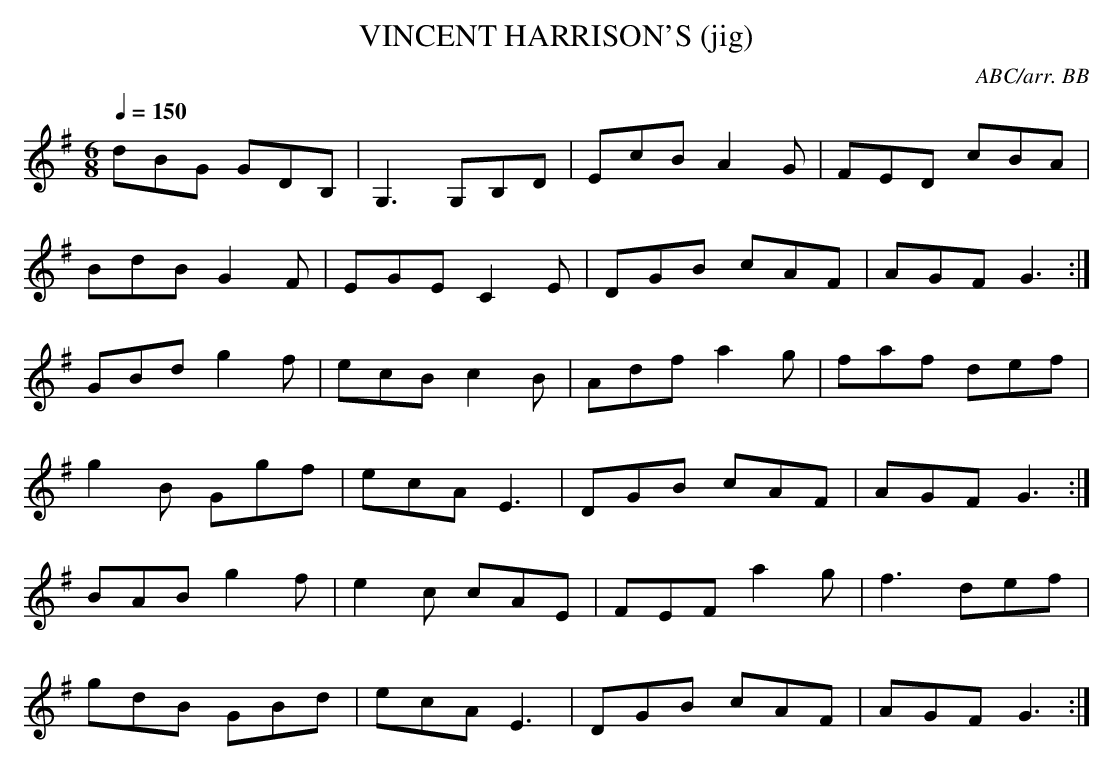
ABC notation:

X:1
T:VINCENT HARRISON'S (jig)
C:ABC/arr. BB
Q:1/4=150
M:6/8
L:1/8
K:G
dBG GDB,|G,3 G,B,D|EcB A2 G|FED cBA|
BdB G2 F|EGE C2 E|DGB cAF|AGF G3 :|
GBd g2 f|ecB c2 B|Adf a2 g|faf def|
g2 B Ggf|ecA E3|DGB cAF|AGF G3 :|
BAB g2 f|e2 c cAE|FEF a2 g|f3 def|
gdB GBd|ecA E3|DGB cAF|AGF G3 :|
